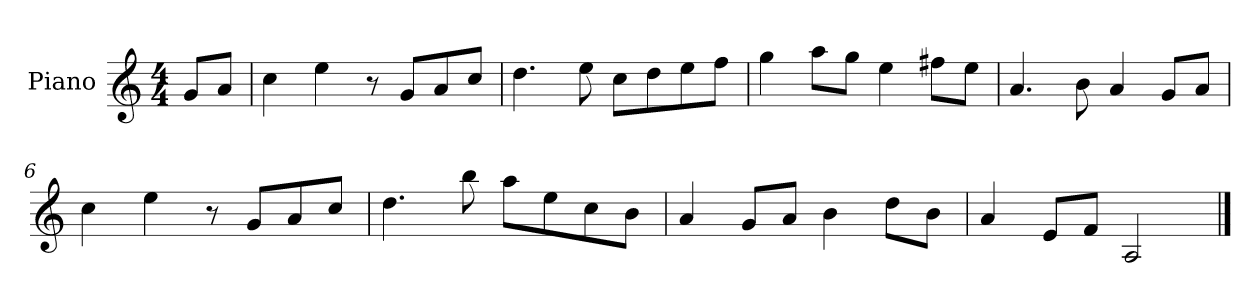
**kern
*part1
*staff1
*I"Piano
*I'Pno.
*clefG2
*k[]
*M4/4
=1
8g/L
8a/J
=2
4cc\
4ee\
8r
8g/L
8a/
8cc/J
=3
4.dd\
8ee\
8cc\L
8dd\
8ee\
8ff\J
=4
4gg\
8aa\L
8gg\J
4ee\
8ff#X\L
8ee\J
=5
4.a/
8b\
4a/
8g/L
8a/J
=6
4cc\
4ee\
8r
8g/L
8a/
8cc/J
=7
4.dd\
8bb\
8aa\L
8ee\
8cc\
8b\J
=8
4a/
8g/L
8a/J
4b\
8dd\L
8b\J
!!LO:PB:g=z
=9
4a/
8e/L
8f/J
2A/
==
*-
